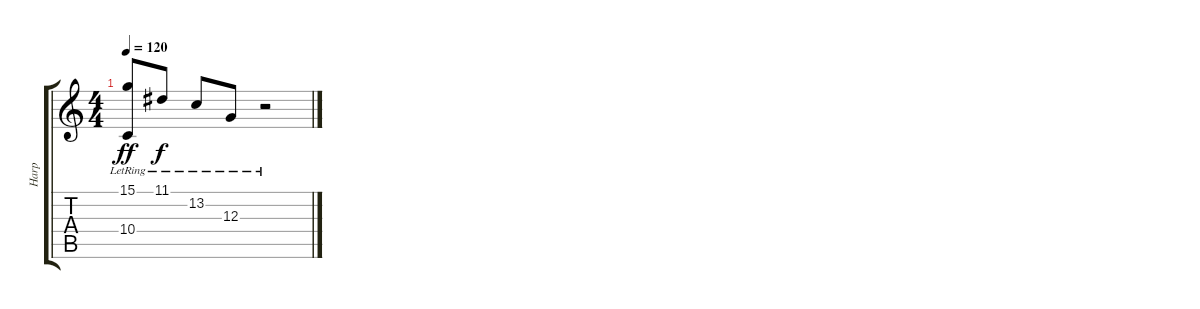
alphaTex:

\track ("Harp" "Harp") {instrument orchestralharp}
\staff {score tabs}
\tuning (E4 B3 G3 D3 A2 E2) {hide}
\ts (4 4)
\tempo 120
\clef g2
\ks c
(15.1 10.4{lr}).8{dy ff} 11.1{lr}.8{dy f} 13.2{lr}.8 12.3{lr}.8 r.2
